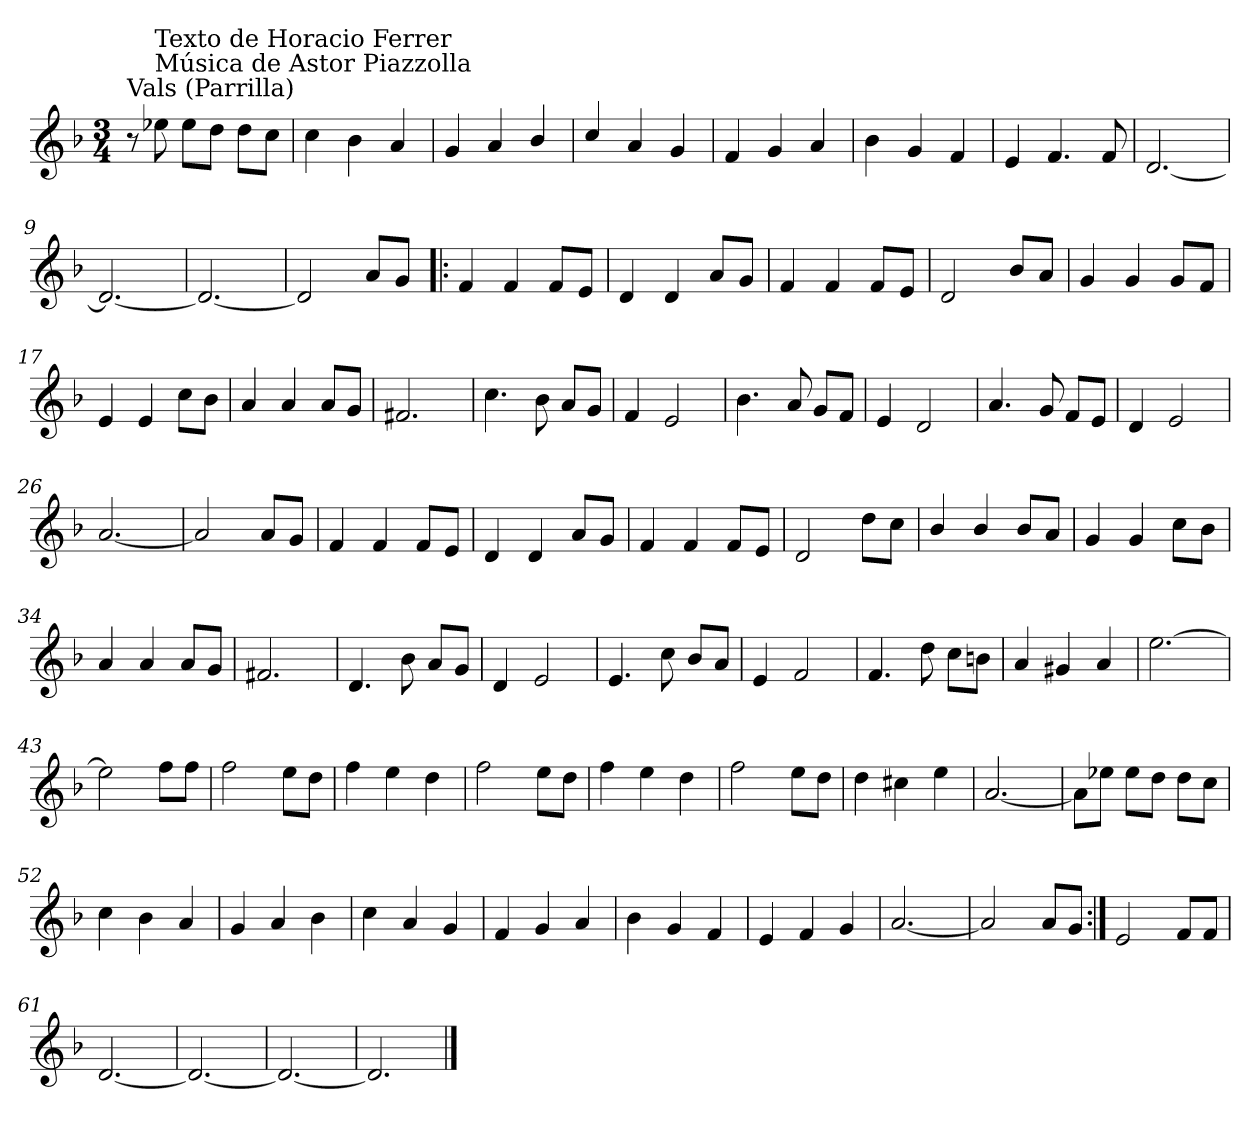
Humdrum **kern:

**kern
*part1
*staff1
*clefG2
*k[b-]
*d:
*M3/4
=1
!LO:TX:a:t=Vals (Parrilla)
8r
!LO:TX:a:t=Música de Astor Piazzolla
!LO:TX:a:t=Texto de Horacio Ferrer
8ee-X\
8ee-\L
8dd\J
8dd\L
8cc\J
=2
4cc\
4b-\
4a/
=3
4g/
4a/
4b-/
=4
4cc/
4a/
4g/
=5
4f/
4g/
4a/
=6
4b-\
4g/
4f/
=7
4e/
4.f/
8f/
!!LO:LB:g=z
=8
[2.d/
=9
2.d/_
=10
2.d/_
=11
2d/]
8a/L
8g/J
=12!|:
4f/
4f/
8f/L
8e/J
=13
4d/
4d/
8a/L
8g/J
=14
4f/
4f/
8f/L
8e/J
=15
2d/
8b-/L
8a/J
!!LO:LB:g=z
=16
4g/
4g/
8g/L
8f/J
=17
4e/
4e/
8cc\L
8b-\J
=18
4a/
4a/
8a/L
8g/J
=19
2.f#X/
=20
4.cc\
8b-\
8a/L
8g/J
=21
4f/
2e/
=22
4.b-\
8a/
8g/L
8f/J
=23
4e/
2d/
!!LO:LB:g=z
=24
4.a/
8g/
8f/L
8e/J
=25
4d/
2e/
=26
[2.a/
=27
2a/]
8a/L
8g/J
=28
4f/
4f/
8f/L
8e/J
=29
4d/
4d/
8a/L
8g/J
=30
4f/
4f/
8f/L
8e/J
=31
2d/
8dd\L
8cc\J
!!LO:LB:g=z
=32
4b-/
4b-/
8b-/L
8a/J
=33
4g/
4g/
8cc\L
8b-\J
=34
4a/
4a/
8a/L
8g/J
=35
2.f#X/
=36
4.d/
8b-\
8a/L
8g/J
=37
4d/
2e/
=38
4.e/
8cc\
8b-/L
8a/J
=39
4e/
2f/
!!LO:LB:g=z
=40
4.f/
8dd\
8cc\L
8bn\J
=41
4a/
4g#X/
4a/
=42
[2.ee\
=43
2ee\]
8ff\L
8ff\J
=44
2ff\
8ee\L
8dd\J
=45
4ff\
4ee\
4dd\
=46
2ff\
8ee\L
8dd\J
=47
4ff\
4ee\
4dd\
!!LO:LB:g=z
=48
2ff\
8ee\L
8dd\J
=49
4dd\
4cc#X\
4ee\
=50
[2.a/
=51
8a\L]
8ee-X\J
8ee-\L
8dd\J
8dd\L
8cc\J
=52
4cc\
4b-\
4a/
=53
4g/
4a/
4b-\
=54
4cc\
4a/
4g/
=55
4f/
4g/
4a/
!!LO:LB:g=z
=56
4b-\
4g/
4f/
=57
4e/
4f/
4g/
=58
[2.a/
=59
2a/]
8a/L
8g/J
=60:|!
2e/
8f/L
8f/J
=61
[2.d/
=62
2.d/_
=63
2.d/_
=64
2.d/]
==
*-
